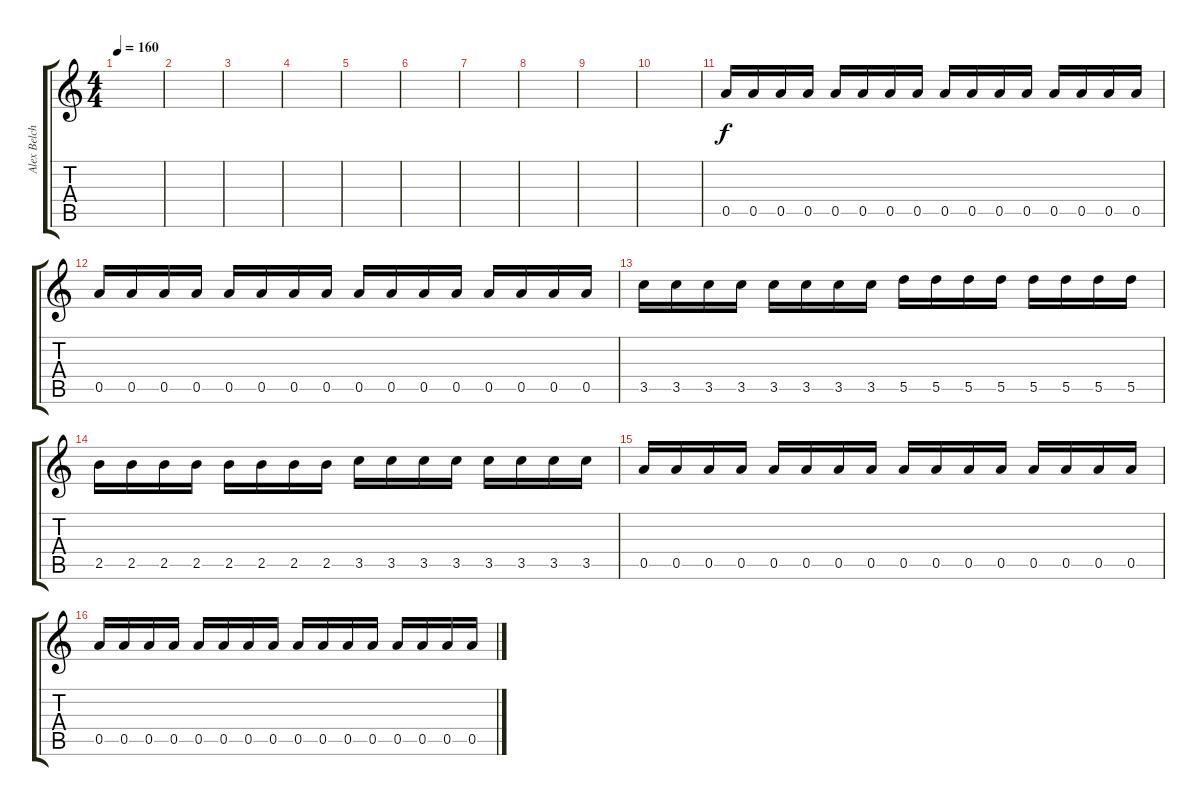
\track ("Alex Belchior" "Alex Belch") {instrument overdrivenguitar}
\staff {score tabs}
\tuning (E4 B3 G4 D4 A3 E3) {hide}
\ts (4 4)
\tempo 160
\clef g2
\ks c
|
|
|
|
|
|
|
|
|
|
0.5.16 0.5.16 0.5.16 0.5.16 0.5.16 0.5.16 0.5.16 0.5.16 0.5.16 0.5.16 0.5.16 0.5.16 0.5.16 0.5.16 0.5.16 0.5.16 |
0.5.16 0.5.16 0.5.16 0.5.16 0.5.16 0.5.16 0.5.16 0.5.16 0.5.16 0.5.16 0.5.16 0.5.16 0.5.16 0.5.16 0.5.16 0.5.16 |
3.5.16 3.5.16 3.5.16 3.5.16 3.5.16 3.5.16 3.5.16 3.5.16 5.5.16 5.5.16 5.5.16 5.5.16 5.5.16 5.5.16 5.5.16 5.5.16 |
2.5.16 2.5.16 2.5.16 2.5.16 2.5.16 2.5.16 2.5.16 2.5.16 3.5.16 3.5.16 3.5.16 3.5.16 3.5.16 3.5.16 3.5.16 3.5.16 |
0.5.16 0.5.16 0.5.16 0.5.16 0.5.16 0.5.16 0.5.16 0.5.16 0.5.16 0.5.16 0.5.16 0.5.16 0.5.16 0.5.16 0.5.16 0.5.16 |
0.5.16 0.5.16 0.5.16 0.5.16 0.5.16 0.5.16 0.5.16 0.5.16 0.5.16 0.5.16 0.5.16 0.5.16 0.5.16 0.5.16 0.5.16 0.5.16
